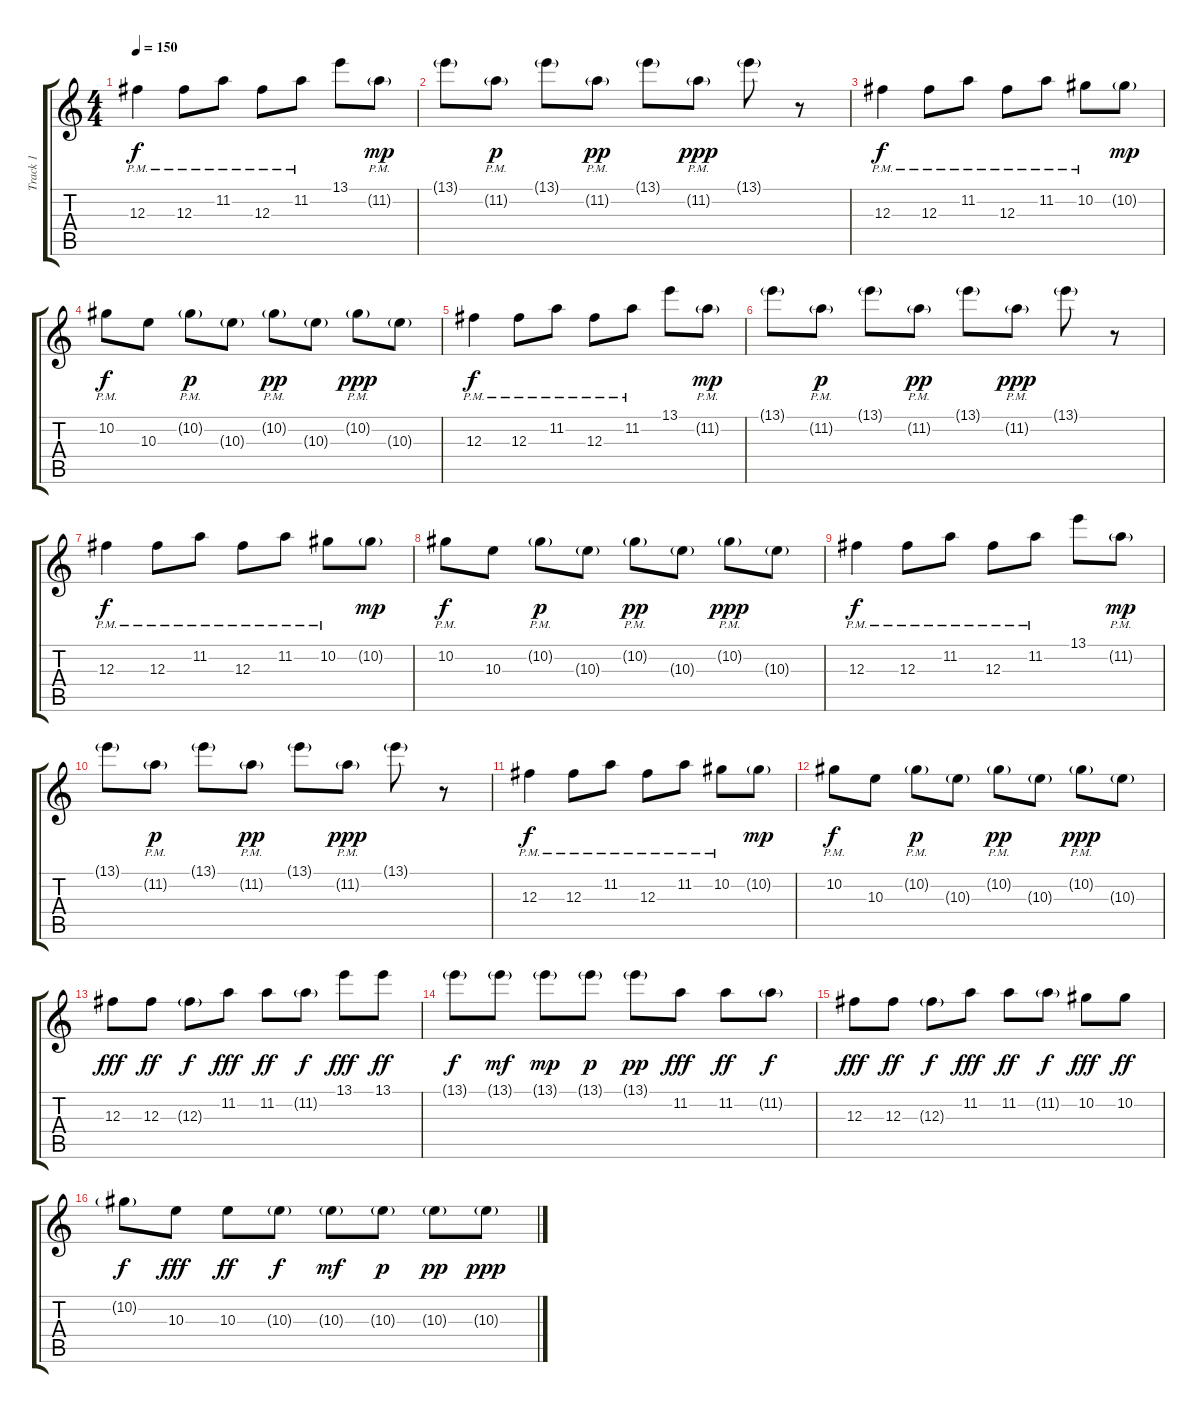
\track ("Track 1" "Track 1") {instrument distortionguitar}
\staff {score tabs}
\tuning (Eb4 Bb3 Gb3 Db3 Ab2 Db2) {hide}
\ts (4 4)
\tempo 150
\clef g2
\ks c
12.3{pm}.4{dy f} 12.3{pm}.8 11.2{pm}.8 12.3{pm}.8 11.2{pm}.8 13.1.8 11.2{g pm}.8{dy mp} |
13.1{g}.8 11.2{g pm}.8{dy p} 13.1{g}.8 11.2{g pm}.8{dy pp} 13.1{g}.8 11.2{g pm}.8{dy ppp} 13.1{g}.8 r.8 |
12.3{pm}.4{dy f} 12.3{pm}.8 11.2{pm}.8 12.3{pm}.8 11.2{pm}.8 10.2{pm}.8 10.2{g}.8{dy mp} |
10.2{pm}.8{dy f} 10.3.8 10.2{g pm}.8{dy p} 10.3{g}.8 10.2{g pm}.8{dy pp} 10.3{g}.8 10.2{g pm}.8{dy ppp} 10.3{g}.8 |
12.3{pm}.4{dy f} 12.3{pm}.8 11.2{pm}.8 12.3{pm}.8 11.2{pm}.8 13.1.8 11.2{g pm}.8{dy mp} |
13.1{g}.8 11.2{g pm}.8{dy p} 13.1{g}.8 11.2{g pm}.8{dy pp} 13.1{g}.8 11.2{g pm}.8{dy ppp} 13.1{g}.8 r.8 |
12.3{pm}.4{dy f} 12.3{pm}.8 11.2{pm}.8 12.3{pm}.8 11.2{pm}.8 10.2{pm}.8 10.2{g}.8{dy mp} |
10.2{pm}.8{dy f} 10.3.8 10.2{g pm}.8{dy p} 10.3{g}.8 10.2{g pm}.8{dy pp} 10.3{g}.8 10.2{g pm}.8{dy ppp} 10.3{g}.8 |
12.3{pm}.4{dy f} 12.3{pm}.8 11.2{pm}.8 12.3{pm}.8 11.2{pm}.8 13.1.8 11.2{g pm}.8{dy mp} |
13.1{g}.8 11.2{g pm}.8{dy p} 13.1{g}.8 11.2{g pm}.8{dy pp} 13.1{g}.8 11.2{g pm}.8{dy ppp} 13.1{g}.8 r.8 |
12.3{pm}.4{dy f} 12.3{pm}.8 11.2{pm}.8 12.3{pm}.8 11.2{pm}.8 10.2{pm}.8 10.2{g}.8{dy mp} |
10.2{pm}.8{dy f} 10.3.8 10.2{g pm}.8{dy p} 10.3{g}.8 10.2{g pm}.8{dy pp} 10.3{g}.8 10.2{g pm}.8{dy ppp} 10.3{g}.8 |
12.3.8{dy fff} 12.3.8{dy ff} 12.3{g}.8{dy f} 11.2.8{dy fff} 11.2.8{dy ff} 11.2{g}.8{dy f} 13.1.8{dy fff} 13.1.8{dy ff} |
13.1{g}.8{dy f} 13.1{g}.8{dy mf} 13.1{g}.8{dy mp} 13.1{g}.8{dy p} 13.1{g}.8{dy pp} 11.2.8{dy fff} 11.2.8{dy ff} 11.2{g}.8{dy f} |
12.3.8{dy fff} 12.3.8{dy ff} 12.3{g}.8{dy f} 11.2.8{dy fff} 11.2.8{dy ff} 11.2{g}.8{dy f} 10.2.8{dy fff} 10.2.8{dy ff} |
10.2{g}.8{dy f} 10.3.8{dy fff} 10.3.8{dy ff} 10.3{g}.8{dy f} 10.3{g}.8{dy mf} 10.3{g}.8{dy p} 10.3{g}.8{dy pp} 10.3{g}.8{dy ppp}
